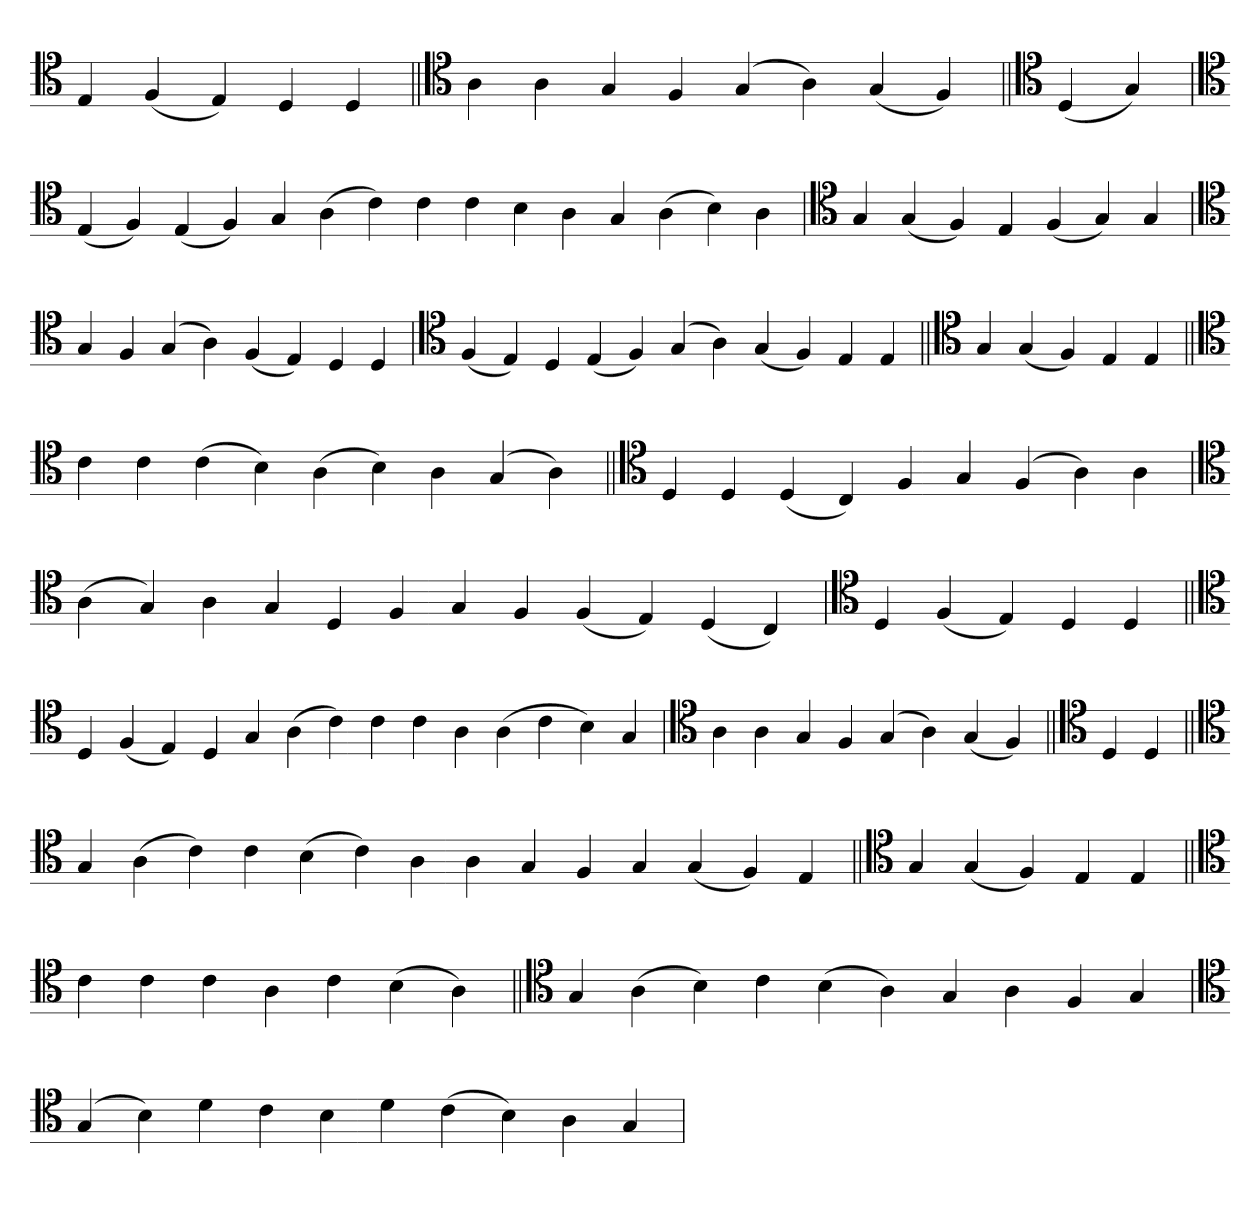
**kern
*part1
*staff1
*clefC4
=
4E
(4F
4E)
4D
4D
=||
*clefC4
4A
4A
4G
4F
(4G
4A)
(4G
4F)
=||
*clefC4
(4D
4G)
=`
*clefC4
(4E
4F)
(4E
4F)
4G
(4A
4c)
4c
4c
4B
4A
4G
(4A
4B)
4A
='
*clefC4
4G
(4G
4F)
4E
(4F
4G)
4G
=`
*clefC4
4G
4F
(4G
4A)
(4F
4E)
4D
4D
=`
*clefC4
(4F
4E)
4D
(4E
4F)
(4G
4A)
(4G
4F)
4E
4E
=||
*clefC4
4G
(4G
4F)
4E
4E
=||
*clefC4
4c
4c
(4c
4B)
(4A
4B)
4A
(4G
4A)
=||
*clefC4
4D
4D
(4D
4C)
4F
4G
(4F
4A)
4A
='
*clefC4
(4A
4G)
4A
4G
4D
4F
4G
4F
(4F
4E)
(4D
4C)
=`
*clefC4
4D
(4F
4E)
4D
4D
=||
*clefC4
4D
(4F
4E)
4D
4G
(4A
4c)
4c
4c
4A
(4A
4c
4B)
4G
='
*clefC4
4A
4A
4G
4F
(4G
4A)
(4G
4F)
=||
*clefC4
4D
4D
=||
*clefC4
4G
(4A
4c)
4c
(4B
4c)
4A
4A
4G
4F
4G
(4G
4F)
4E
=||
*clefC4
4G
(4G
4F)
4E
4E
=||
*clefC4
4c
4c
4c
4A
4c
(4B
4A)
=||
*clefC4
4G
(4A
4B)
4c
(4B
4A)
4G
4A
4F
4G
=`
*clefC4
(4G
4B)
4d
4c
4B
4d
(4c
4B)
4A
4G
='
*-
